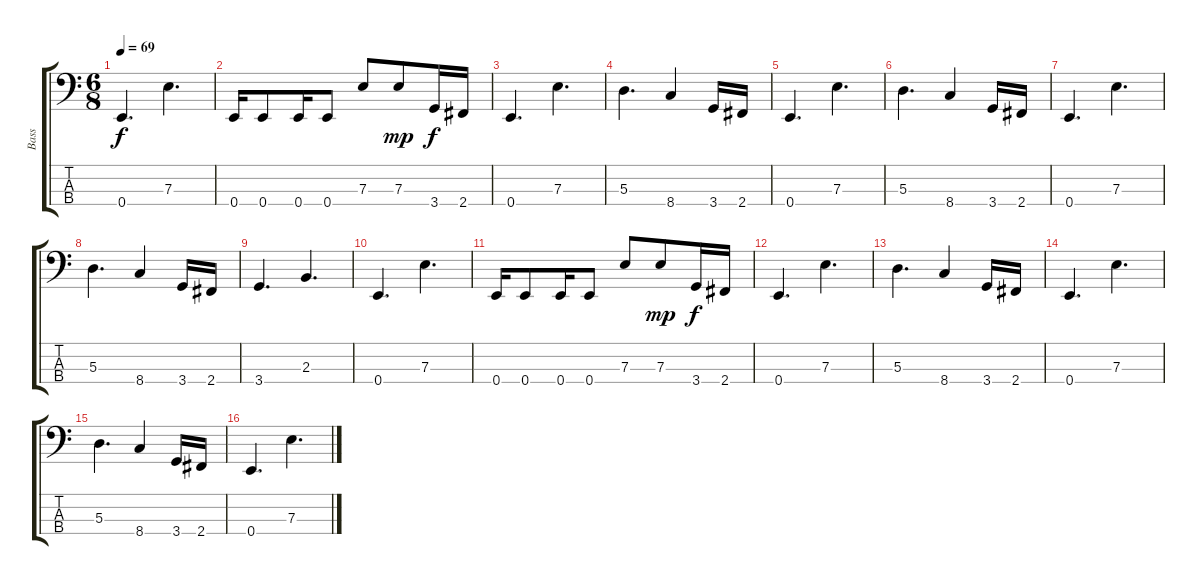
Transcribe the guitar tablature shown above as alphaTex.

\track ("Bass" "Bass") {instrument electricbassfinger}
\staff {score tabs}
\tuning (G2 D2 A1 E1) {hide}
\ts (6 8)
\tempo 69
\clef f4
\ks c
0.4.4{d dy f} 7.3.4{d} |
0.4.16 0.4.8 0.4.16 0.4.8 7.3.8 7.3.8{dy mp} 3.4.16{dy f} 2.4.16 |
0.4.4{d} 7.3.4{d} |
5.3.4{d} 8.4.4 3.4.16 2.4.16 |
0.4.4{d} 7.3.4{d} |
5.3.4{d} 8.4.4 3.4.16 2.4.16 |
0.4.4{d} 7.3.4{d} |
5.3.4{d} 8.4.4 3.4.16 2.4.16 |
3.4.4{d} 2.3.4{d} |
0.4.4{d} 7.3.4{d} |
0.4.16 0.4.8 0.4.16 0.4.8 7.3.8 7.3.8{dy mp} 3.4.16{dy f} 2.4.16 |
0.4.4{d} 7.3.4{d} |
5.3.4{d} 8.4.4 3.4.16 2.4.16 |
0.4.4{d} 7.3.4{d} |
5.3.4{d} 8.4.4 3.4.16 2.4.16 |
0.4.4{d} 7.3.4{d}
